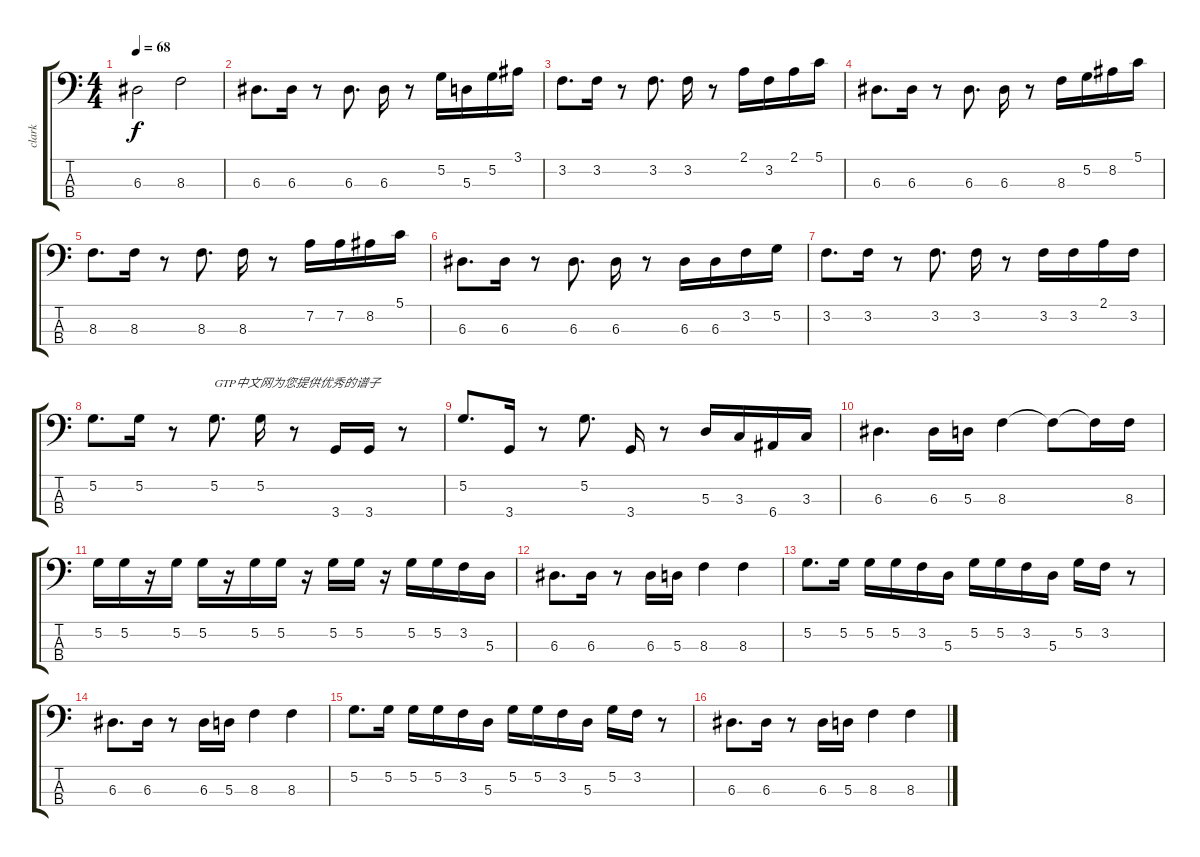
\track ("clark" "clark") {instrument electricbasspick}
\staff {score tabs}
\tuning (G2 D2 A1 E1) {hide}
\ts (4 4)
\tempo 68
\clef f4
\ks c
6.3.2{dy f} 8.3.2 |
6.3.8{d} 6.3.16 r.8 6.3.8{d} 6.3.16 r.8 5.2.16 5.3.16 5.2.16 3.1.16 |
3.2.8{d} 3.2.16 r.8 3.2.8{d} 3.2.16 r.8 2.1.16 3.2.16 2.1.16 5.1.16 |
6.3.8{d} 6.3.16 r.8 6.3.8{d} 6.3.16 r.8 8.3.16 5.2.16 8.2.16 5.1.16 |
8.3.8{d} 8.3.16 r.8 8.3.8{d} 8.3.16 r.8 7.2.16 7.2.16 8.2.16 5.1.16 |
6.3.8{d} 6.3.16 r.8 6.3.8{d} 6.3.16 r.8 6.3.16 6.3.16 3.2.16 5.2.16 |
3.2.8{d} 3.2.16 r.8 3.2.8{d} 3.2.16 r.8 3.2.16 3.2.16 2.1.16 3.2.16 |
5.2.8{d} 5.2.16 r.8 5.2.8{d txt "GTP中文网为您提供优秀的谱子"} 5.2.16 r.8 3.4.16 3.4.16 r.8 |
5.2.8{d} 3.4.16 r.8 5.2.8{d} 3.4.16 r.8 5.3.16 3.3.16 6.4.16 3.3.16 |
6.3.4{d} 6.3.16 5.3.16 8.3.4 8.3{t}.8 8.3{t}.16 8.3.16 |
5.2.16 5.2.16 r.16 5.2.16 5.2.16 r.16 5.2.16 5.2.16 r.16 5.2.16 5.2.16 r.16 5.2.16 5.2.16 3.2.16 5.3.16 |
6.3.8{d} 6.3.16 r.8 6.3.16 5.3.16 8.3.4 8.3.4 |
5.2.8{d} 5.2.16 5.2.16 5.2.16 3.2.16 5.3.16 5.2.16 5.2.16 3.2.16 5.3.16 5.2.16 3.2.16 r.8 |
6.3.8{d} 6.3.16 r.8 6.3.16 5.3.16 8.3.4 8.3.4 |
5.2.8{d} 5.2.16 5.2.16 5.2.16 3.2.16 5.3.16 5.2.16 5.2.16 3.2.16 5.3.16 5.2.16 3.2.16 r.8 |
6.3.8{d} 6.3.16 r.8 6.3.16 5.3.16 8.3.4 8.3.4
